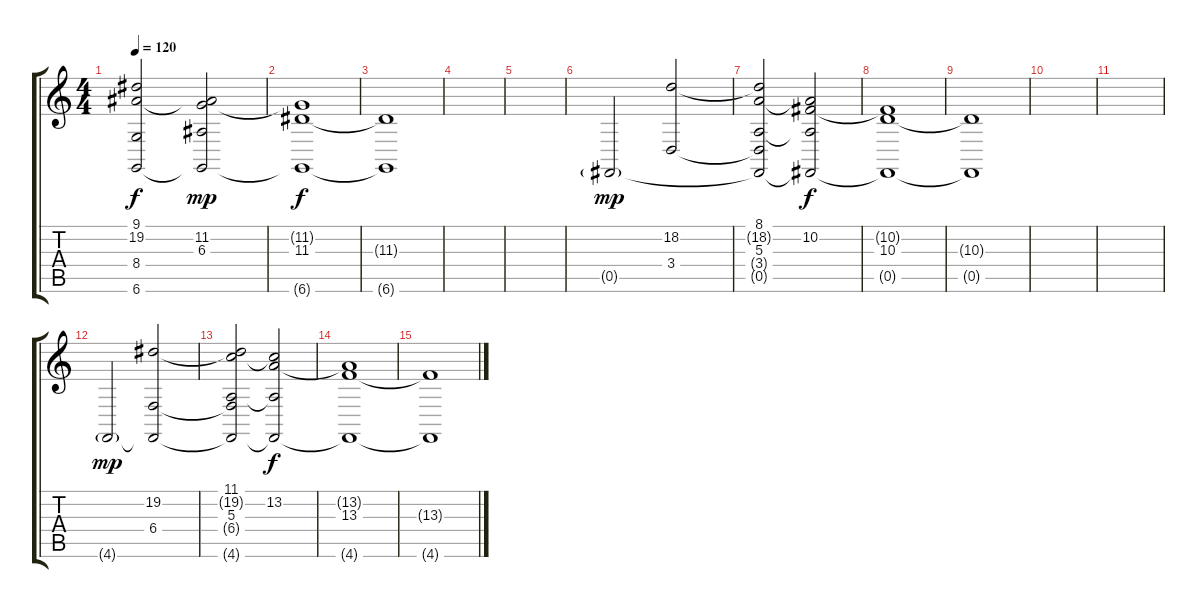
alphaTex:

\track "" {instrument fx1rain}
\staff {score tabs}
\tuning (Db4 Ab3 E3 B2 Gb2 Db2) {hide}
\ts (4 4)
\tempo 120
\clef g2
\ks c
(9.1 19.2{t} 8.4{t} 6.6{t}).2{dy f} (9.1{t} 11.2 6.3 6.6{t}).2{dy mp} |
(11.2{t} 11.3 6.6{t}).1{dy f} |
(11.3{t} 6.6{t}).1 |
|
|
0.5{g}.2{dy mp} (18.2 3.4).2 |
(8.1 18.2{t} 5.3 3.4{t} 0.5{t}).2 (8.1{t} 10.2 5.3{t} 0.5{t}).2{dy f} |
(10.2{t} 10.3 0.5{t}).1 |
(10.3{t} 0.5{t}).1 |
|
|
4.6{g}.2{dy mp} (19.2 6.4 4.6{t}).2 |
(11.1 19.2{t} 5.3 6.4{t} 4.6{t}).2 (11.1{t} 13.2 5.3{t} 4.6{t}).2{dy f} |
(13.2{t} 13.3 4.6{t}).1 |
(13.3{t} 4.6{t}).1
